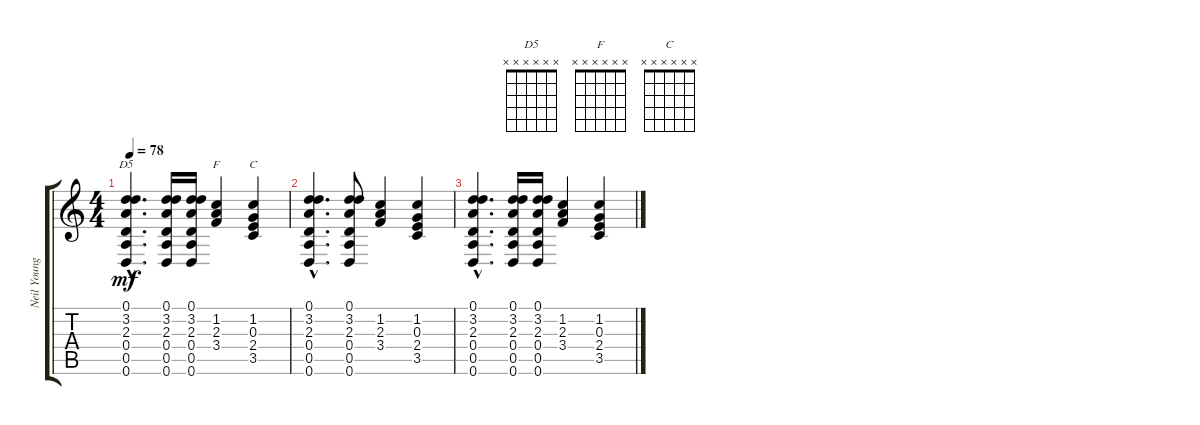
\track ("Neil Young" "Neil Young") {instrument overdrivenguitar}
\staff {score tabs}
\tuning (D4 B3 G3 D3 A2 D2) {hide}
\chord ("D5" x x x x x x)
\chord ("F" x x x x x x)
\chord ("C" x x x x x x)
\ts (4 4)
\tempo 78
\clef g2
\ks c
(0.1{hac} 3.2{hac} 2.3{hac} 0.4{hac} 0.5{hac} 0.6{hac}).4{d ch "D5" dy mf} (0.1 3.2 2.3 0.4 0.5 0.6).16 (0.1 3.2 2.3 0.4 0.5 0.6).16 (1.2 2.3 3.4).4{ch "F"} (1.2 0.3 2.4 3.5).4{ch "C"} |
(0.1{hac} 3.2{hac} 2.3{hac} 0.4{hac} 0.5{hac} 0.6{hac}).4{d} (0.1 3.2 2.3 0.4 0.5 0.6).8 (1.2 2.3 3.4).4 (1.2 0.3 2.4 3.5).4 |
(0.1{hac} 3.2{hac} 2.3{hac} 0.4{hac} 0.5{hac} 0.6{hac}).4{d} (0.1 3.2 2.3 0.4 0.5 0.6).16 (0.1 3.2 2.3 0.4 0.5 0.6).16 (1.2 2.3 3.4).4 (1.2 0.3 2.4 3.5).4
